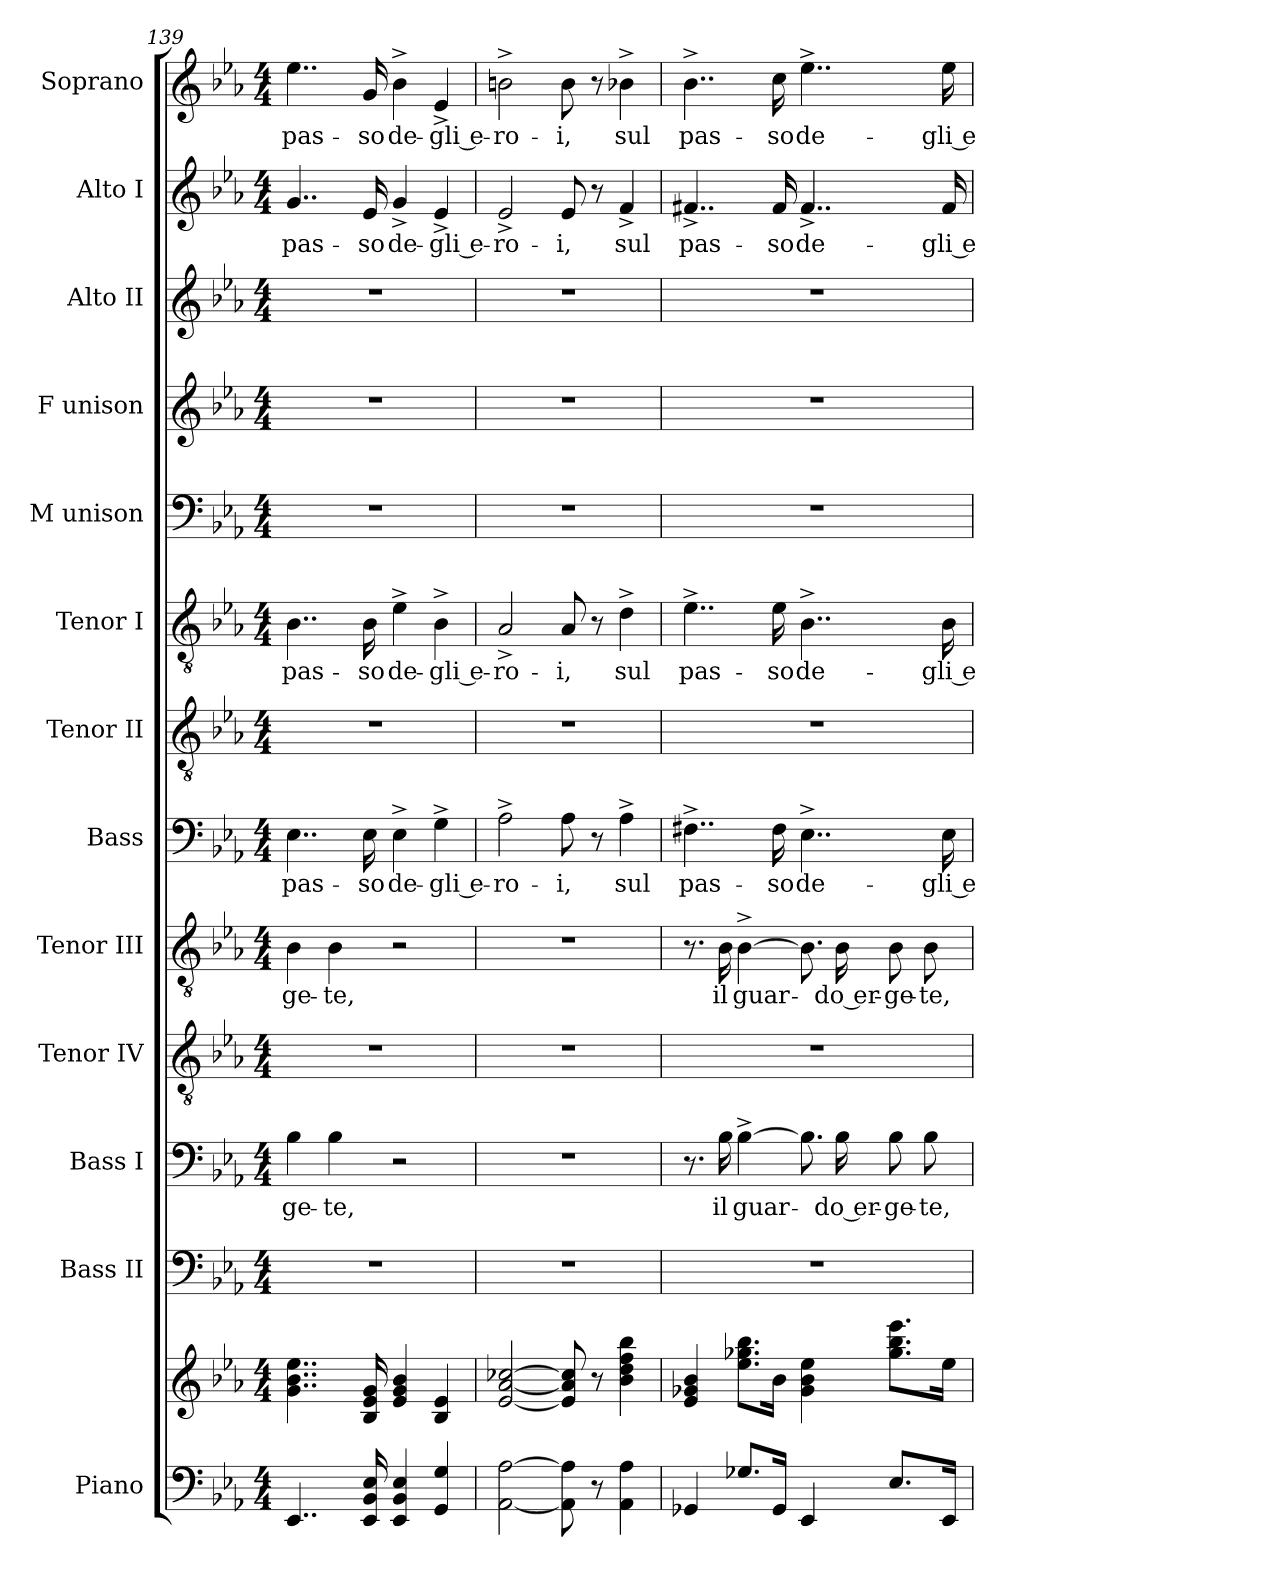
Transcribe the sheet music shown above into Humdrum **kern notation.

**kern	**kern	**kern	**kern	**text	**kern	**kern	**text	**kern	**text	**kern	**kern	**text	**kern	**kern	**kern	**kern	**text	**kern	**text
*part13	*part13	*part12	*part11	*part11	*part10	*part9	*part9	*part8	*part8	*part7	*part6	*part6	*part5	*part4	*part3	*part2	*part2	*part1	*part1
*staff14	*staff13	*staff12	*staff11	*staff11	*staff10	*staff9	*staff9	*staff8	*staff8	*staff7	*staff6	*staff6	*staff5	*staff4	*staff3	*staff2	*staff2	*staff1	*staff1
*I"Piano	*	*I"Bass II	*I"Bass I	*	*I"Tenor IV	*I"Tenor III	*	*I"Bass	*	*I"Tenor II	*I"Tenor I	*	*I"M unison	*I"F unison	*I"Alto II	*I"Alto I	*	*I"Soprano	*
*	*	*I'B.II	*I'B.I	*	*I'T.IV	*I'T.III	*	*I'B.	*	*I'T.II	*I'T.I	*	*I'M.u.	*I'F.u.	*I'A.II	*I'A.I	*	*I'S.	*
!!LO:PB:g=z
*clefF4	*clefG2	*clefF4	*clefF4	*	*clefGv2	*clefGv2	*	*clefF4	*	*clefGv2	*clefGv2	*	*clefF4	*clefG2	*clefG2	*clefG2	*	*clefG2	*
*k[b-e-a-]	*k[b-e-a-]	*k[b-e-a-]	*k[b-e-a-]	*	*k[b-e-a-]	*k[b-e-a-]	*	*k[b-e-a-]	*	*k[b-e-a-]	*k[b-e-a-]	*	*k[b-e-a-]	*k[b-e-a-]	*k[b-e-a-]	*k[b-e-a-]	*	*k[b-e-a-]	*
*M4/4	*M4/4	*M4/4	*M4/4	*	*M4/4	*M4/4	*	*M4/4	*	*M4/4	*M4/4	*	*M4/4	*M4/4	*M4/4	*M4/4	*	*M4/4	*
=139	=139	=139	=139	=139	=139	=139	=139	=139	=139	=139	=139	=139	=139	=139	=139	=139	=139	=139	=139
!	!	!	!	!LO:LY:b	!	!	!LO:LY:b	!	!LO:LY:b	!	!	!LO:LY:b	!	!	!	!	!LO:LY:b	!	!LO:LY:b
4..EE-/	4..g\ 4..b-\ 4..ee-\	1r	4B-\	-ge-	1r	4B-\	-ge-	4..E-\	pas-	1r	4..B-\	pas-	1r	1r	1r	4..g/	pas-	4..ee-\	pas-
!	!	!	!	!LO:LY:b	!	!	!LO:LY:b	!	!	!	!	!	!	!	!	!	!	!	!
.	.	.	4B-\	-te,	.	4B-\	-te,	.	.	.	.	.	.	.	.	.	.	.	.
!	!	!	!	!	!	!	!	!	!LO:LY:b	!	!	!LO:LY:b	!	!	!	!	!LO:LY:b	!	!LO:LY:b
16EE-/ 16BB-/ 16E-/	16B-/ 16e-/ 16g/	.	.	.	.	.	.	16E-\	-so	.	16B-\	-so	.	.	.	16e-/	-so	16g/	-so
!	!	!	!	!	!	!	!	!	!LO:LY:b	!	!	!LO:LY:b	!	!	!	!	!LO:LY:b	!	!LO:LY:b
4EE-/ 4BB-/ 4E-/	4e-/ 4g/ 4b-/	.	2r	.	.	2r	.	4E-^\	de-	.	4e-^\	de-	.	.	.	4g^/	de-	4b-^\	de-
!	!	!	!	!	!	!	!	!	!LO:LY:b	!	!	!LO:LY:b	!	!	!	!	!LO:LY:b	!	!LO:LY:b
4GG/ 4G/	4B-/ 4e-/	.	.	.	.	.	.	4G^\	gli e-	.	4B-^\	gli e-	.	.	.	4e-^/	gli e-	4e-^/	gli e-
=140	=140	=140	=140	=140	=140	=140	=140	=140	=140	=140	=140	=140	=140	=140	=140	=140	=140	=140	=140
!	!	!	!	!	!	!	!	!	!LO:LY:b	!	!	!LO:LY:b	!	!	!	!	!LO:LY:b	!	!LO:LY:b
[2AA-\ [2A-\	[2e-/ [2a-/ [2cc-X/	1r	1r	.	1r	1r	.	2A-^\	-ro-	1r	2A-^/	-ro-	1r	1r	1r	2e-^/	-ro-	2bn^\	-ro-
!	!	!	!	!	!	!	!	!	!LO:LY:b	!	!	!LO:LY:b	!	!	!	!	!LO:LY:b	!	!LO:LY:b
8AA-\] 8A-\]	8e-/] 8a-/] 8cc-/]	.	.	.	.	.	.	8A-\	-i,	.	8A-/	-i,	.	.	.	8e-/	-i,	8b\	-i,
8r	8r	.	.	.	.	.	.	8r	.	.	8r	.	.	.	.	8r	.	8r	.
!	!	!	!	!	!	!	!	!	!LO:LY:b	!	!	!LO:LY:b	!	!	!	!	!LO:LY:b	!	!LO:LY:b
4AA-\ 4A-\	4b-\ 4dd\ 4ff\ 4bb-\	.	.	.	.	.	.	4A-^\	sul	.	4d^\	sul	.	.	.	4f^/	sul	4b-X^\	sul
=141	=141	=141	=141	=141	=141	=141	=141	=141	=141	=141	=141	=141	=141	=141	=141	=141	=141	=141	=141
!	!	!	!	!	!	!	!	!	!LO:LY:b	!	!	!LO:LY:b	!	!	!	!	!LO:LY:b	!	!LO:LY:b
4GG-X/	4e-/ 4g-X/ 4b-/	1r	8.r	.	1r	8.r	.	4..F#X^\	pas-	1r	4..e-^\	pas-	1r	1r	1r	4..f#X^/	pas-	4..b-^\	pas-
!	!	!	!	!LO:LY:b	!	!	!LO:LY:b	!	!	!	!	!	!	!	!	!	!	!	!
.	.	.	16B-\	il	.	16B-\	il	.	.	.	.	.	.	.	.	.	.	.	.
!	!	!	!	!LO:LY:b	!	!	!LO:LY:b	!	!	!	!	!	!	!	!	!	!	!	!
8.G-X/L	8.ee-\ 8.gg-X\ 8.bb-\L	.	[4B-^\	guar-	.	[4B-^\	guar-	.	.	.	.	.	.	.	.	.	.	.	.
!	!	!	!	!	!	!	!	!	!LO:LY:b	!	!	!LO:LY:b	!	!	!	!	!LO:LY:b	!	!LO:LY:b
16GG-/Jk	16b-\Jk	.	.	.	.	.	.	16F#\	-so	.	16e-\	-so	.	.	.	16f#/	-so	16cc\	-so
!	!	!	!	!	!	!	!	!	!LO:LY:b	!	!	!LO:LY:b	!	!	!	!	!LO:LY:b	!	!LO:LY:b
4EE-/	4g-\ 4b-\ 4ee-\	.	8.B-\]	.	.	8.B-\]	.	4..E-^\	de-	.	4..B-^\	de-	.	.	.	4..f#^/	de-	4..ee-^\	de-
!	!	!	!	!LO:LY:b	!	!	!LO:LY:b	!	!	!	!	!	!	!	!	!	!	!	!
.	.	.	16B-\	do er-	.	16B-\	do er-	.	.	.	.	.	.	.	.	.	.	.	.
!	!	!	!	!LO:LY:b	!	!	!LO:LY:b	!	!	!	!	!	!	!	!	!	!	!	!
8.E-/L	8.gg-\ 8.bb-\ 8.eee-\L	.	8B-\	-ge-	.	8B-\	-ge-	.	.	.	.	.	.	.	.	.	.	.	.
!	!	!	!	!LO:LY:b	!	!	!LO:LY:b	!	!	!	!	!	!	!	!	!	!	!	!
.	.	.	8B-\	-te,	.	8B-\	-te,	.	.	.	.	.	.	.	.	.	.	.	.
!	!	!	!	!	!	!	!	!	!LO:LY:b	!	!	!LO:LY:b	!	!	!	!	!LO:LY:b	!	!LO:LY:b
16EE-/Jk	16ee-\Jk	.	.	.	.	.	.	16E-\	gli e-	.	16B-\	gli e-	.	.	.	16f#/	gli e-	16ee-\	gli e-
=	=	=	=	=	=	=	=	=	=	=	=	=	=	=	=	=	=	=	=
*-	*-	*-	*-	*-	*-	*-	*-	*-	*-	*-	*-	*-	*-	*-	*-	*-	*-	*-	*-
